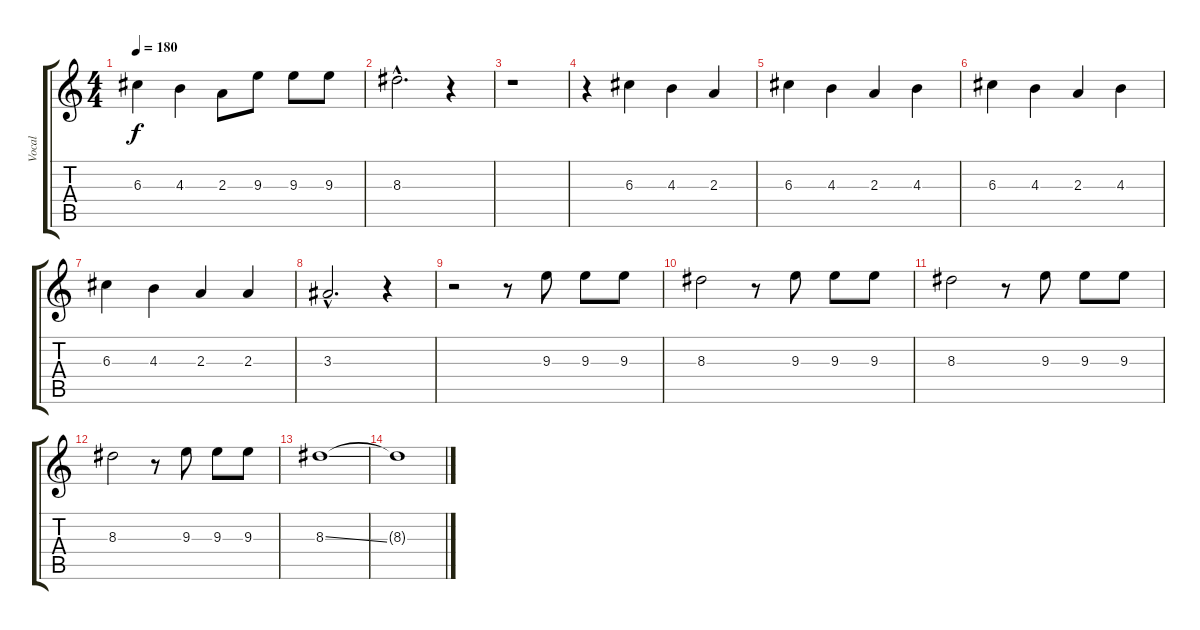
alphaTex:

\track ("Vocal" "Vocal") {instrument acousticguitarsteel}
\staff {score tabs}
\tuning (E4 B3 G3 D3 A2 E2) {hide}
\ts (4 4)
\tempo 180
\clef g2
\ks c
6.3.4{dy f} 4.3.4 2.3.8 9.3.8 9.3.8 9.3.8 |
8.3{hac}.2{d} r.4 |
r.1 |
r.4 6.3.4 4.3.4 2.3.4 |
6.3.4 4.3.4 2.3.4 4.3.4 |
6.3.4 4.3.4 2.3.4 4.3.4 |
6.3.4 4.3.4 2.3.4 2.3.4 |
3.3{hac}.2{d} r.4 |
r.2 r.8 9.3.8 9.3.8 9.3.8 |
8.3.2 r.8 9.3.8 9.3.8 9.3.8 |
8.3.2 r.8 9.3.8 9.3.8 9.3.8 |
8.3.2 r.8 9.3.8 9.3.8 9.3.8 |
8.3{ss}.1 |
8.3{t}.1
